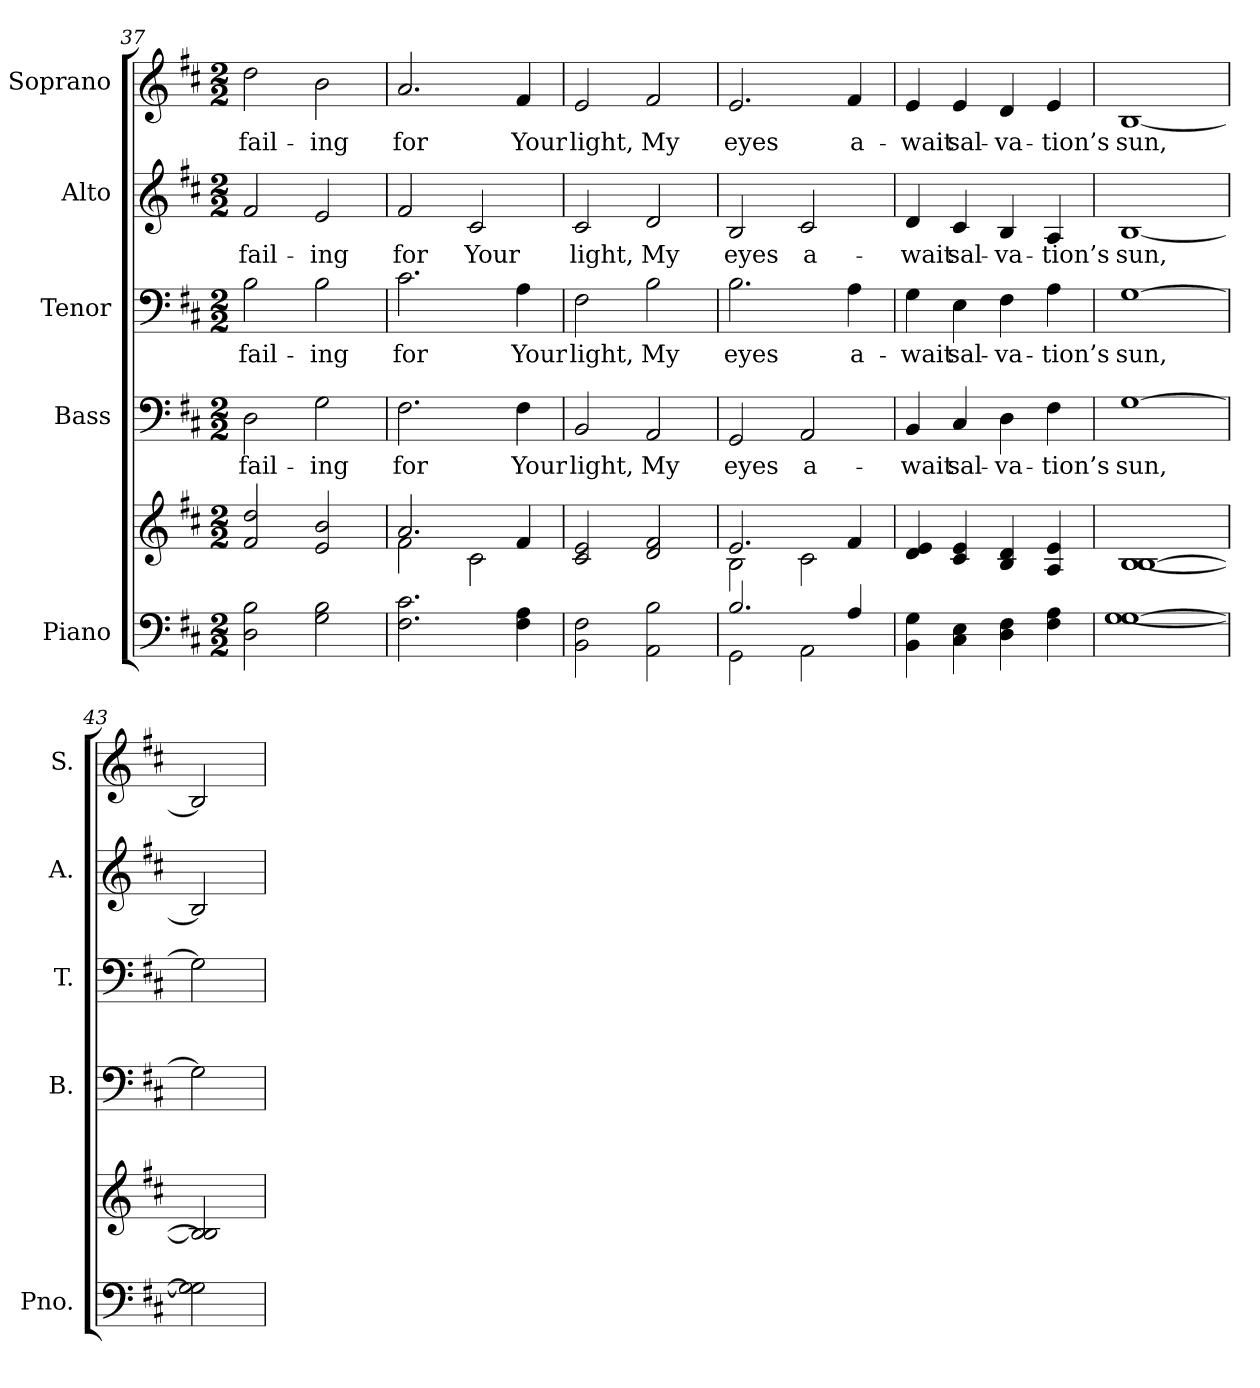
**kern	**kern	**kern	**text	**kern	**text	**kern	**text	**kern	**text
*part5	*part5	*part4	*part4	*part3	*part3	*part2	*part2	*part1	*part1
*staff6	*staff5	*staff4	*staff4	*staff3	*staff3	*staff2	*staff2	*staff1	*staff1
*I"Piano	*	*I"Bass	*	*I"Tenor	*	*I"Alto	*	*I"Soprano	*
*I'Pno.	*	*I'B.	*	*I'T.	*	*I'A.	*	*I'S.	*
*clefF4	*clefG2	*clefF4	*	*clefF4	*	*clefG2	*	*clefG2	*
*k[f#c#]	*k[f#c#]	*k[f#c#]	*	*k[f#c#]	*	*k[f#c#]	*	*k[f#c#]	*
*D:	*D:	*D:	*	*D:	*	*D:	*	*D:	*
*M2/2	*M2/2	*M2/2	*	*M2/2	*	*M2/2	*	*M2/2	*
=37	=37	=37	=37	=37	=37	=37	=37	=37	=37
!	!	!	!LO:LY:b:color=#000000	!	!	!	!	!	!
!	!	!	!	!	!LO:LY:b:color=#000000	!	!	!	!
!	!	!	!	!	!	!	!LO:LY:b:color=#000000	!	!
!	!	!	!	!	!	!	!	!	!LO:LY:b:color=#000000
2Di\ 2Bi	2f#i/ 2ddi	2Di\	fail-	2Bi\	fail-	2f#i/	fail-	2ddi\	fail-
!	!	!	!LO:LY:b:color=#000000	!	!	!	!	!	!
!	!	!	!	!	!LO:LY:b:color=#000000	!	!	!	!
!	!	!	!	!	!	!	!LO:LY:b:color=#000000	!	!
!	!	!	!	!	!	!	!	!	!LO:LY:b:color=#000000
2Gi\ 2Bi	2ei/ 2bi	2Gi\	-ing	2Bi\	-ing	2ei/	-ing	2bi\	-ing
=38	=38	=38	=38	=38	=38	=38	=38	=38	=38
*	*^	*	*	*	*	*	*	*	*
!	!	!	!	!LO:LY:b:color=#000000	!	!	!	!	!	!
!	!	!	!	!	!	!LO:LY:b:color=#000000	!	!	!	!
!	!	!	!	!	!	!	!	!LO:LY:b:color=#000000	!	!
!	!	!	!	!	!	!	!	!	!	!LO:LY:b:color=#000000
2.F#i\ 2.c#i	2.ai/	2f#i\	2.F#i\	for	2.c#i\	for	2f#i/	for	2.ai/	for
!	!	!	!	!	!	!	!	!LO:LY:b:color=#000000	!	!
.	.	2c#i\	.	.	.	.	2c#i/	Your	.	.
!	!	!	!	!LO:LY:b:color=#000000	!	!	!	!	!	!
!	!	!	!	!	!	!LO:LY:b:color=#000000	!	!	!	!
!	!	!	!	!	!	!	!	!	!	!LO:LY:b:color=#000000
4F#i\ 4Ai	4f#i/	.	4F#i\	Your	4Ai\	Your	.	.	4f#i/	Your
*	*v	*v	*	*	*	*	*	*	*	*
!!LO:PB:g=z
=39	=39	=39	=39	=39	=39	=39	=39	=39	=39
!	!	!	!LO:LY:b:color=#000000	!	!	!	!	!	!
!	!	!	!	!	!LO:LY:b:color=#000000	!	!	!	!
!	!	!	!	!	!	!	!LO:LY:b:color=#000000	!	!
!	!	!	!	!	!	!	!	!	!LO:LY:b:color=#000000
2BBi\ 2F#i	2c#i/ 2ei	2BBi/	light,	2F#i\	light,	2c#i/	light,	2ei/	light,
!	!	!	!LO:LY:b:color=#000000	!	!	!	!	!	!
!	!	!	!	!	!LO:LY:b:color=#000000	!	!	!	!
!	!	!	!	!	!	!	!LO:LY:b:color=#000000	!	!
!	!	!	!	!	!	!	!	!	!LO:LY:b:color=#000000
2AAi\ 2Bi	2di/ 2f#i	2AAi/	My	2Bi\	My	2di/	My	2f#i/	My
=40	=40	=40	=40	=40	=40	=40	=40	=40	=40
*^	*^	*	*	*	*	*	*	*	*
!	!	!	!	!	!LO:LY:b:color=#000000	!	!	!	!	!	!
!	!	!	!	!	!	!	!LO:LY:b:color=#000000	!	!	!	!
!	!	!	!	!	!	!	!	!	!LO:LY:b:color=#000000	!	!
!	!	!	!	!	!	!	!	!	!	!	!LO:LY:b:color=#000000
2.Bi/	2GGi\	2.ei/	2Bi\	2GGi/	eyes	2.Bi\	eyes	2Bi/	eyes	2.ei/	eyes
!	!	!	!	!	!LO:LY:b:color=#000000	!	!	!	!	!	!
!	!	!	!	!	!	!	!	!	!LO:LY:b:color=#000000	!	!
.	2AAi\	.	2c#i\	2AAi/	a-	.	.	2c#i/	a-	.	.
!	!	!	!	!	!	!	!LO:LY:b:color=#000000	!	!	!	!
!	!	!	!	!	!	!	!	!	!	!	!LO:LY:b:color=#000000
4Ai/	.	4f#i/	.	.	.	4Ai\	a-	.	.	4f#i/	a-
*v	*v	*	*	*	*	*	*	*	*	*	*
*	*v	*v	*	*	*	*	*	*	*	*
=41	=41	=41	=41	=41	=41	=41	=41	=41	=41
!	!	!	!LO:LY:b:color=#000000	!	!	!	!	!	!
!	!	!	!	!	!LO:LY:b:color=#000000	!	!	!	!
!	!	!	!	!	!	!	!LO:LY:b:color=#000000	!	!
!	!	!	!	!	!	!	!	!	!LO:LY:b:color=#000000
4BBi\ 4Gi	4di/ 4ei	4BBi/	-wait	4Gi\	-wait	4di/	-wait	4ei/	-wait
!	!	!	!LO:LY:b:color=#000000	!	!	!	!	!	!
!	!	!	!	!	!LO:LY:b:color=#000000	!	!	!	!
!	!	!	!	!	!	!	!LO:LY:b:color=#000000	!	!
!	!	!	!	!	!	!	!	!	!LO:LY:b:color=#000000
4C#i\ 4Ei	4c#i/ 4ei	4C#i/	sal-	4Ei\	sal-	4c#i/	sal-	4ei/	sal-
!	!	!	!LO:LY:b:color=#000000	!	!	!	!	!	!
!	!	!	!	!	!LO:LY:b:color=#000000	!	!	!	!
!	!	!	!	!	!	!	!LO:LY:b:color=#000000	!	!
!	!	!	!	!	!	!	!	!	!LO:LY:b:color=#000000
4Di\ 4F#i	4Bi/ 4di	4Di\	-va-	4F#i\	-va-	4Bi/	-va-	4di/	-va-
!	!	!	!LO:LY:b:color=#000000	!	!	!	!	!	!
!	!	!	!	!	!LO:LY:b:color=#000000	!	!	!	!
!	!	!	!	!	!	!	!LO:LY:b:color=#000000	!	!
!	!	!	!	!	!	!	!	!	!LO:LY:b:color=#000000
4F#i\ 4Ai	4Ai/ 4ei	4F#i\	-tion’s	4Ai\	-tion’s	4Ai/	-tion’s	4ei/	-tion’s
=42	=42	=42	=42	=42	=42	=42	=42	=42	=42
!	!	!	!LO:LY:b:color=#000000	!	!	!	!	!	!
!	!	!	!	!	!LO:LY:b:color=#000000	!	!	!	!
!	!	!	!	!	!	!	!LO:LY:b:color=#000000	!	!
!	!	!	!	!	!	!	!	!	!LO:LY:b:color=#000000
[1Gi [1Gi	[1Bi [1Bi	[1Gi	sun,	[1Gi	sun,	[1Bi	sun,	[1Bi	sun,
=43	=43	=43	=43	=43	=43	=43	=43	=43	=43
2Gi] 2Gi]	2Bi] 2Bi]	2Gi]	.	2Gi]	.	2Bi]	.	2Bi]	.
=	=	=	=	=	=	=	=	=	=
*-	*-	*-	*-	*-	*-	*-	*-	*-	*-
